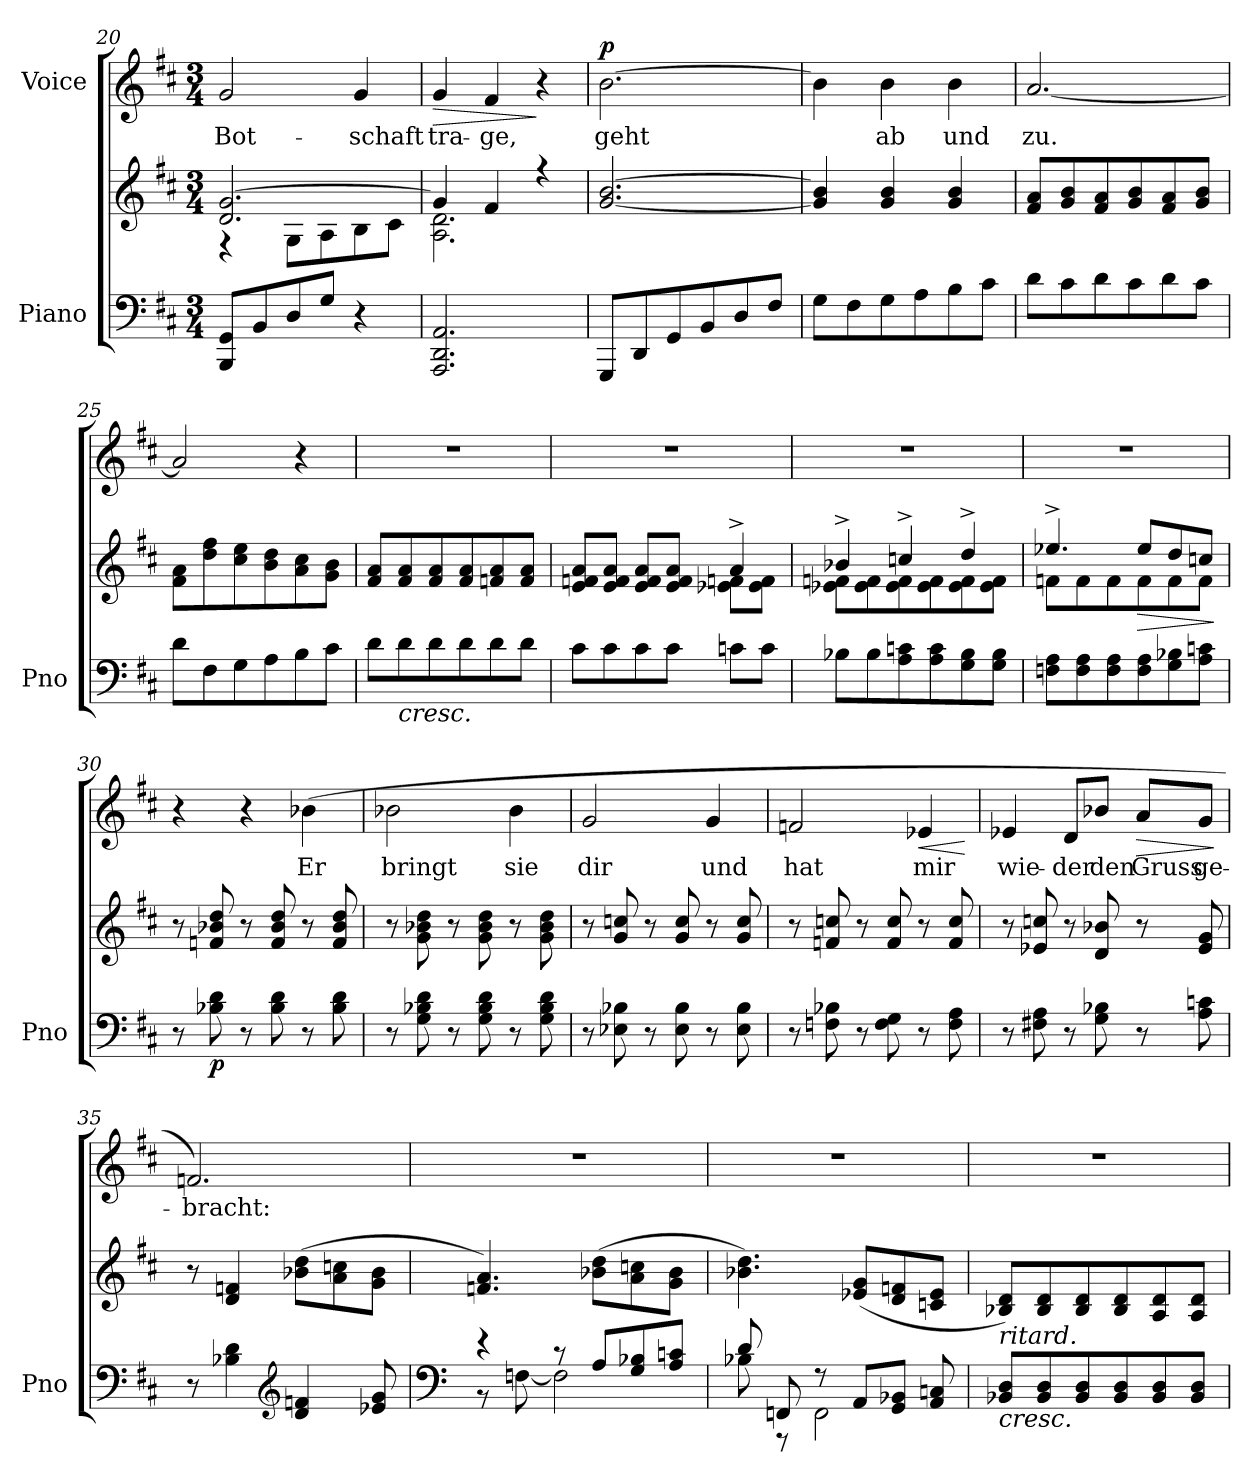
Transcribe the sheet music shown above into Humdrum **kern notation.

**kern	**kern	**dynam	**kern	**text	**dynam
*part2	*part2	*part2	*part1	*part1	*part1
*staff3	*staff2	*staff2/3	*staff1	*staff1	*staff1
*I"Piano	*	*	*I"Voice	*	*
*I'Pno	*	*	*	*	*
!!LO:LB:g=z
*clefF4	*clefG2	*	*clefG2	*	*
*k[f#c#]	*k[f#c#]	*	*k[f#c#]	*	*
*M3/4	*M3/4	*	*M3/4	*	*
=20	=20	=20	=20	=20	=20
*	*^	*	*	*	*
!	!	!	!	!	!LO:LY:b	!
8BBB/ 8GG/L	2.d/ [2.g/	4r	.	2g/	Bot-	.
8BB/	.	.	.	.	.	.
8D/	.	8G\L	.	.	.	.
8G/J	.	8A\	.	.	.	.
!	!	!	!	!	!LO:LY:b	!
4r	.	8B\	.	4g/	-schaft	.
.	.	8c#\J	.	.	.	.
=21	=21	=21	=21	=21	=21	=21
!	!	!	!	!	!LO:LY:b	!LO:HP:b
2.AAA/ 2.DD/ 2.AA/	4g/]	2.A\ 2.d\	.	4g/	tra-	>
!	!	!	!	!	!LO:LY:b	!
.	4f#/	.	.	4f#/	-ge,	.
.	4r	.	.	4r	.	]
*	*v	*v	*	*	*	*
=22	=22	=22	=22	=22	=22
!	!	!	!	!LO:LY:b	!LO:DY:b
8GGG/L	[2.g/ [2.b/	.	[2.b\	geht	p
8DD/	.	.	.	.	.
8GG/	.	.	.	.	.
8BB/	.	.	.	.	.
8D/	.	.	.	.	.
8F#/J	.	.	.	.	.
=23	=23	=23	=23	=23	=23
8G\L	4g/] 4b/]	.	4b\]	.	.
8F#\	.	.	.	.	.
!	!	!	!	!LO:LY:b	!
8G\	4g/ 4b/	.	4b\	-ab	.
8A\	.	.	.	.	.
!	!	!	!	!LO:LY:b	!
8B\	4g/ 4b/	.	4b\	und	.
8c#\J	.	.	.	.	.
=24	=24	=24	=24	=24	=24
!	!	!	!	!LO:LY:b	!
8d\L	8f#/ 8a/L	.	[2.a/	zu.	.
8c#\	8g/ 8b/	.	.	.	.
8d\	8f#/ 8a/	.	.	.	.
8c#\	8g/ 8b/	.	.	.	.
8d\	8f#/ 8a/	.	.	.	.
8c#\J	8g/ 8b/J	.	.	.	.
=25	=25	=25	=25	=25	=25
8d\L	8f#\ 8a\L	.	2a/]	.	.
8F#\	8dd\ 8ff#\	.	.	.	.
8G\	8cc#\ 8ee\	.	.	.	.
8A\	8b\ 8dd\	.	.	.	.
8B\	8a\ 8cc#\	.	4r	.	.
8c#\J	8g\ 8b\J	.	.	.	.
!!LO:PB:g=z
=26	=26	=26	=26	=26	=26
8d\L	8f#/ 8a/L	.	2.r	.	.
!LO:TX:b:i:t=cresc.	!	!	!	!	!
8d\	8f#/ 8a/	.	.	.	.
8d\	8f#/ 8a/	.	.	.	.
8d\	8f#/ 8a/	.	.	.	.
8d\	8fn/ 8a/	.	.	.	.
8d\J	8f/ 8a/J	.	.	.	.
=27	=27	=27	=27	=27	=27
*	*^	*	*	*	*
8c#\L	8e/ 8fn/ 8a/L	2ryy	.	2.r	.	.
8c#\	8e/ 8f/ 8a/J	.	.	.	.	.
8c#\	8e/ 8f/ 8a/L	.	.	.	.	.
8c#\J	8e/ 8f/ 8a/J	.	.	.	.	.
8cn\L	4a^/	8e-X\ 8fn\L	.	.	.	.
8c\J	.	8e-\ 8f\J	.	.	.	.
=28	=28	=28	=28	=28	=28	=28
8B-X\L	4b-X^/	8e-X\ 8fn\L	.	2.r	.	.
8B-\	.	8e-\ 8f\	.	.	.	.
8A\ 8cn\	4ccn^/	8e-\ 8f\	.	.	.	.
8A\ 8c\	.	8e-\ 8f\	.	.	.	.
8G\ 8B-\	4dd^/	8e-\ 8f\	.	.	.	.
8G\ 8B-\J	.	8e-\ 8f\J	.	.	.	.
=29	=29	=29	=29	=29	=29	=29
8Fn\ 8A\L	4.ee-X^/	8fn\L	.	2.r	.	.
8F\ 8A\	.	8f\	.	.	.	.
8F\ 8A\	.	8f\	.	.	.	.
!	!	!	!LO:HP:b	!	!	!
8F\ 8A\	8ee-/L	8f\	>	.	.	.
8G\ 8B-X\	8dd/	8f\	.	.	.	.
8A\ 8cn\J	8ccn/J	8f\J	.	.	.	.
*	*v	*v	*	*	*	*
.	.	]	.	.	.
=30	=30	=30	=30	=30	=30
8r	8r	.	4r	.	.
!	!	!LO:DY:b=2	!	!	!
8B-X\ 8d\	8fn/ 8b-X/ 8dd/	p	.	.	.
8r	8r	.	4r	.	.
8B-\ 8d\	8f/ 8b-/ 8dd/	.	.	.	.
!	!	!	!	!LO:LY:b	!
8r	8r	.	(4b-X\	Er	.
8B-\ 8d\	8f/ 8b-/ 8dd/	.	.	.	.
!!LO:LB:g=z
=31	=31	=31	=31	=31	=31
!	!	!	!	!LO:LY:b	!
8r	8r	.	2b-X\	bringt	.
8G\ 8B-X\ 8d\	8g\ 8b-X\ 8dd\	.	.	.	.
8r	8r	.	.	.	.
8G\ 8B-\ 8d\	8g\ 8b-\ 8dd\	.	.	.	.
!	!	!	!	!LO:LY:b	!
8r	8r	.	4b-\	sie	.
8G\ 8B-\ 8d\	8g\ 8b-\ 8dd\	.	.	.	.
=32	=32	=32	=32	=32	=32
!	!	!	!	!LO:LY:b	!
8r	8r	.	2g/	dir	.
8E-X\ 8B-X\	8g/ 8ccn/	.	.	.	.
8r	8r	.	.	.	.
8E-\ 8B-\	8g/ 8cc/	.	.	.	.
!	!	!	!	!LO:LY:b	!
8r	8r	.	4g/	und	.
8E-\ 8B-\	8g/ 8cc/	.	.	.	.
=33	=33	=33	=33	=33	=33
!	!	!	!	!LO:LY:b	!
8r	8r	.	2fn/	hat	.
8Fn\ 8B-X\	8fn/ 8ccn/	.	.	.	.
8r	8r	.	.	.	.
8F\ 8G\	8f/ 8cc/	.	.	.	.
!	!	!	!	!LO:LY:b	!LO:HP:b
8r	8r	.	4e-X/	mir	<
8F\ 8A\	8f/ 8cc/	.	.	.	.
.	.	.	.	.	[
=34	=34	=34	=34	=34	=34
!	!	!	!	!LO:LY:b	!
8r	8r	.	4e-X/	wie-	.
8F#X\ 8A\	8e-X/ 8ccn/	.	.	.	.
!	!	!	!	!LO:LY:b	!
8r	8r	.	8d/L	-der	.
!	!	!	!	!LO:LY:b	!
8G\ 8B-X\	8d/ 8b-X/	.	8b-X/J	den	.
!	!	!	!	!LO:LY:b	!LO:HP:b
8r	8r	.	8a/L	Gruss	>
!	!	!	!	!LO:LY:b	!
8A\ 8cn\	8e-/ 8g/	.	8g/J	ge-	.
.	.	.	.	.	]
=35	=35	=35	=35	=35	=35
!	!	!	!	!LO:LY:b	!
8r	8r	.	2.fn/)	-bracht:	.
4B-X\ 4d\	4d/ 4fn/	.	.	.	.
*clefG2	*	*	*	*	*
4d/ 4fn/	(8b-X\ 8dd\L	.	.	.	.
.	8a\ 8ccn\	.	.	.	.
8e-X/ 8g/	8g\ 8b-\J	.	.	.	.
!!LO:LB:g=z
=36	=36	=36	=36	=36	=36
*clefF4	*	*	*	*	*
*^	*	*	*	*	*
4r	8r	4.fn/ 4.a/)	.	2.r	.	.
.	[8Fn\	.	.	.	.	.
8r	2F\]	.	.	.	.	.
8A/L	.	(8b-X\ 8dd\L	.	.	.	.
8G/ 8B-X/	.	8a\ 8ccn\	.	.	.	.
8A/ 8cn/J	.	8g\ 8b-\J	.	.	.	.
=37	=37	=37	=37	=37	=37	=37
8d/	8B-X\	4.b-X\ 4.dd\)	.	2.r	.	.
8FFn/	8r	.	.	.	.	.
8r	2FF\	.	.	.	.	.
8AA/L	.	(8e-X/ 8g/L	.	.	.	.
8GG/ 8BB-X/J	.	8d/ 8fn/	.	.	.	.
8AA/ 8Cn/	.	8cn/ 8e-/J	.	.	.	.
*v	*v	*	*	*	*	*
=38	=38	=38	=38	=38	=38
!	!LO:TX:b:i:t=ritard.	!	!	!	!
!LO:TX:b:i:t=cresc.	!	!	!	!	!
8BB-X/ 8D/L	8B-X/ 8d/L)	.	2.r	.	.
8BB-/ 8D/	8B-/ 8d/	.	.	.	.
8BB-/ 8D/	8B-/ 8d/	.	.	.	.
8BB-/ 8D/	8B-/ 8d/	.	.	.	.
8BB-/ 8D/	8A/ 8d/	.	.	.	.
8BB-/ 8D/J	8A/ 8d/J	.	.	.	.
=	=	=	=	=	=
*-	*-	*-	*-	*-	*-
